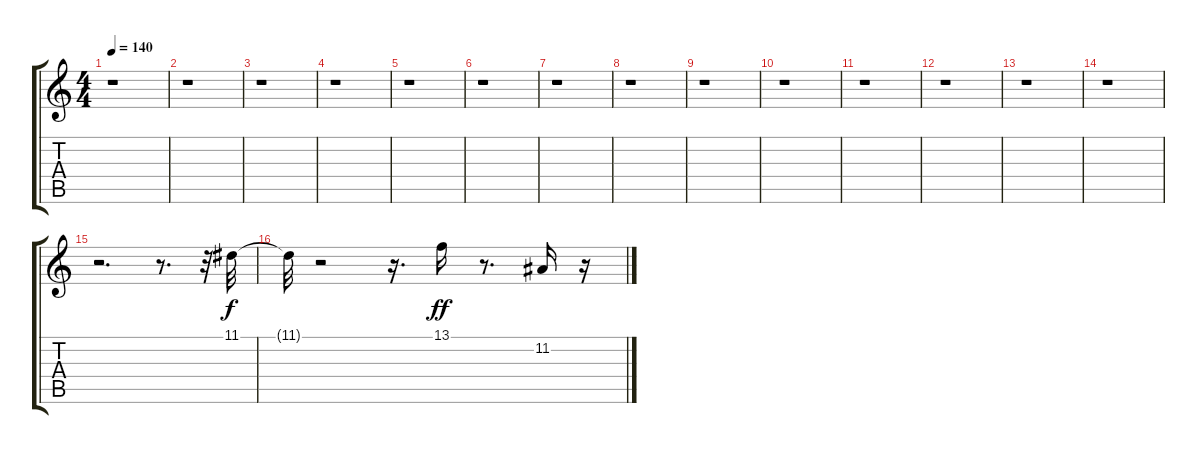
\track "" {instrument orchestrahit}
\staff {score tabs}
\tuning (E4 B3 G3 D3 A2 E2) {hide}
\ts (4 4)
\tempo 140
\clef g2
\ks c
r.1{dy fff} |
r.1 |
r.1 |
r.1 |
r.1 |
r.1 |
r.1 |
r.1 |
r.1 |
r.1 |
r.1 |
r.1 |
r.1 |
r.1 |
r.2{d} r.8{d} r.32 11.1.32{dy f} |
11.1{t}.32 r.2 r.16{d} 13.1.16{dy ff} r.8{d} 11.2.16 r.16
